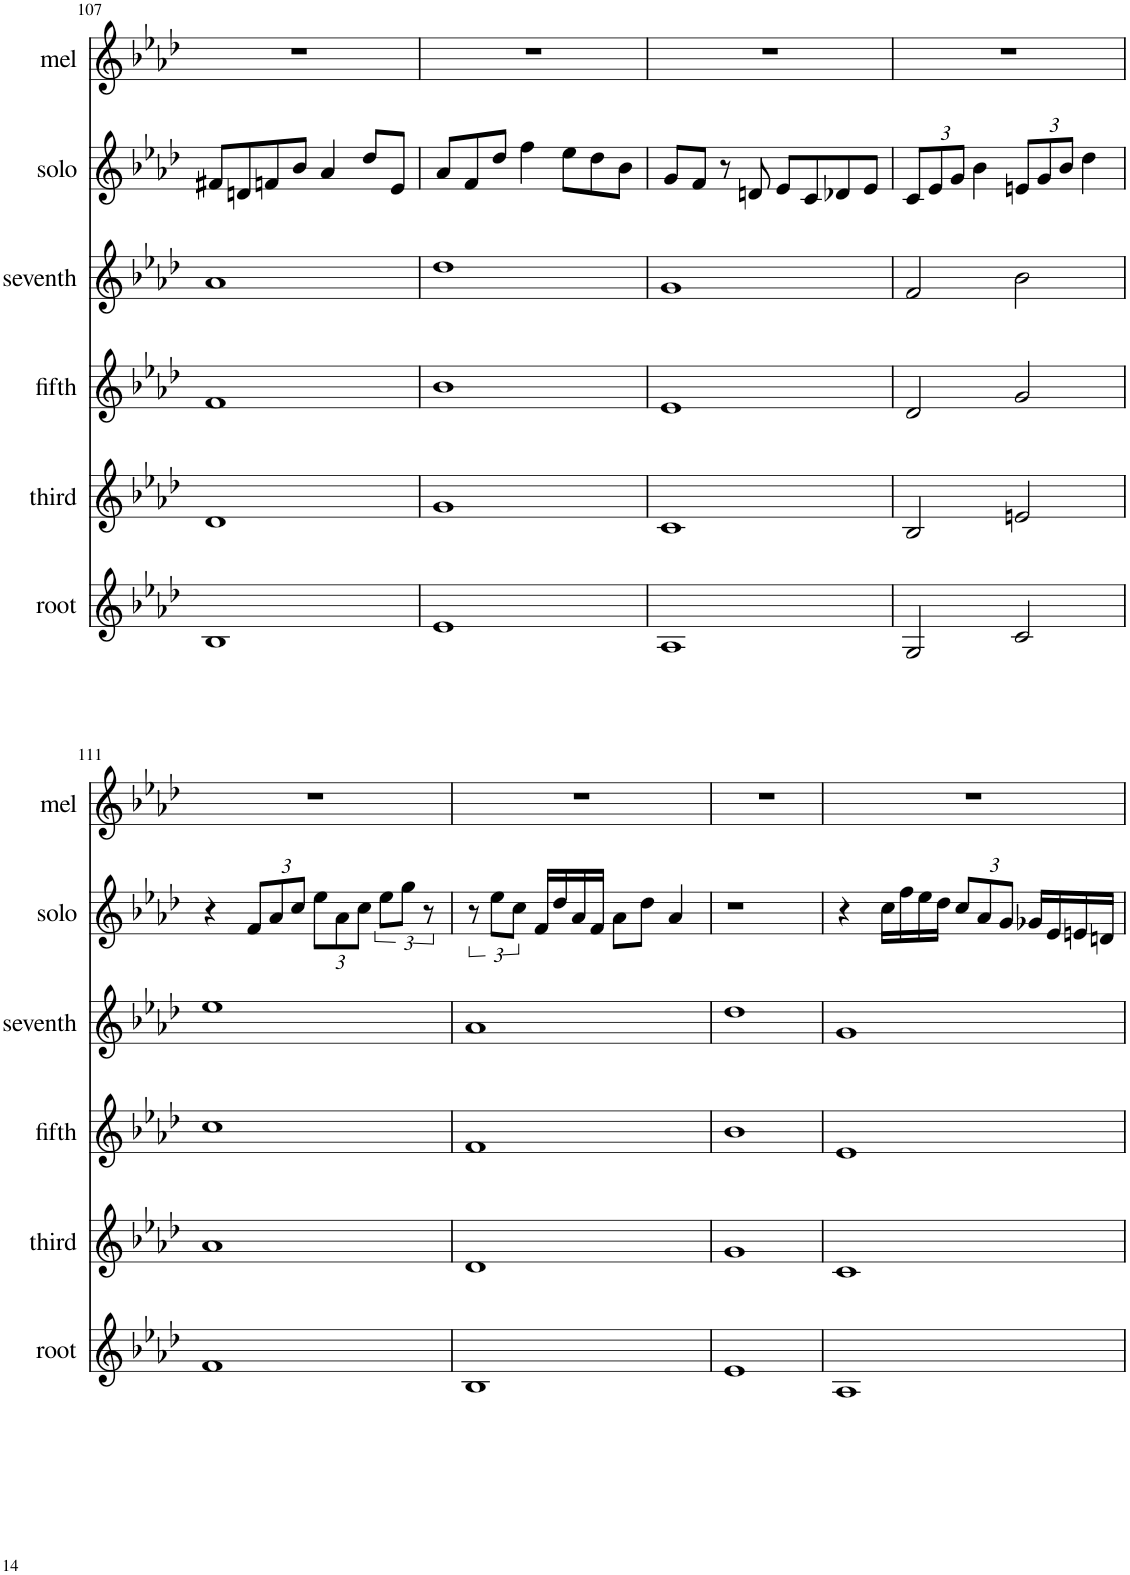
**kern	**kern	**kern	**kern	**kern	**kern
*part6	*part5	*part4	*part3	*part2	*part1
*staff6	*staff5	*staff4	*staff3	*staff2	*staff1
*I"root	*I"third	*I"fifth	*I"seventh	*I"solo	*I"mel
*I'root	*I'third	*I'fifth	*I'seventh	*I'solo	*I'mel
!!LO:PB:g=z
*clefG2	*clefG2	*clefG2	*clefG2	*clefG2	*clefG2
*k[b-e-a-d-]	*k[b-e-a-d-]	*k[b-e-a-d-]	*k[b-e-a-d-]	*k[b-e-a-d-]	*k[b-e-a-d-]
*M4/4	*M4/4	*M4/4	*M4/4	*M4/4	*M4/4
=107	=107	=107	=107	=107	=107
1B-	1d-	1f	1a-	8f#X/L	1r
.	.	.	.	8dn/	.
.	.	.	.	8fn/	.
.	.	.	.	8b-/J	.
.	.	.	.	4a-/	.
.	.	.	.	8dd-/L	.
.	.	.	.	8e-/J	.
=108	=108	=108	=108	=108	=108
1e-	1g	1b-	1dd-	8a-/L	1r
.	.	.	.	8f/	.
.	.	.	.	8dd-/J	.
.	.	.	.	4ff\	.
.	.	.	.	8ee-\L	.
.	.	.	.	8dd-\	.
.	.	.	.	8b-\J	.
=109	=109	=109	=109	=109	=109
1A-	1c	1e-	1g	8g/L	1r
.	.	.	.	8f/J	.
.	.	.	.	8r	.
.	.	.	.	8dn/	.
.	.	.	.	8e-/L	.
.	.	.	.	8c/	.
.	.	.	.	8d-X/	.
.	.	.	.	8e-/J	.
=110	=110	=110	=110	=110	=110
*	*	*	*	*Xbrackettup	*
2G/	2B-/	2d-/	2f/	12c/L	1r
.	.	.	.	12e-/	.
.	.	.	.	12g/J	.
.	.	.	.	4b-\	.
2c/	2en/	2g/	2b-\	12en/L	.
.	.	.	.	12g/	.
.	.	.	.	12b-/J	.
.	.	.	.	4dd-\	.
!!LO:LB:g=z
=111	=111	=111	=111	=111	=111
1f	1a-	1cc	1ee-	4r	1r
.	.	.	.	12f/L	.
.	.	.	.	12a-/	.
.	.	.	.	12cc/J	.
.	.	.	.	12ee-\L	.
.	.	.	.	12a-\	.
.	.	.	.	12cc\J	.
*	*	*	*	*brackettup	*
.	.	.	.	12ee-\L	.
.	.	.	.	12gg\J	.
.	.	.	.	12r	.
=112	=112	=112	=112	=112	=112
1B-	1d-	1f	1a-	12r	1r
.	.	.	.	12ee-\L	.
.	.	.	.	12cc\J	.
.	.	.	.	16f/LL	.
.	.	.	.	16dd-/	.
.	.	.	.	16a-/	.
.	.	.	.	16f/JJ	.
.	.	.	.	8a-\L	.
.	.	.	.	8dd-\J	.
.	.	.	.	4a-/	.
=113	=113	=113	=113	=113	=113
1e-	1g	1b-	1dd-	1r	1r
=114	=114	=114	=114	=114	=114
1A-	1c	1e-	1g	4r	1r
.	.	.	.	16cc\LL	.
.	.	.	.	16ff\	.
.	.	.	.	16ee-\	.
.	.	.	.	16dd-\JJ	.
*	*	*	*	*Xbrackettup	*
.	.	.	.	12cc/L	.
.	.	.	.	12a-/	.
.	.	.	.	12g/J	.
.	.	.	.	16g-X/LL	.
.	.	.	.	16e-/	.
.	.	.	.	16en/	.
.	.	.	.	16dn/JJ	.
=	=	=	=	=	=
*-	*-	*-	*-	*-	*-
